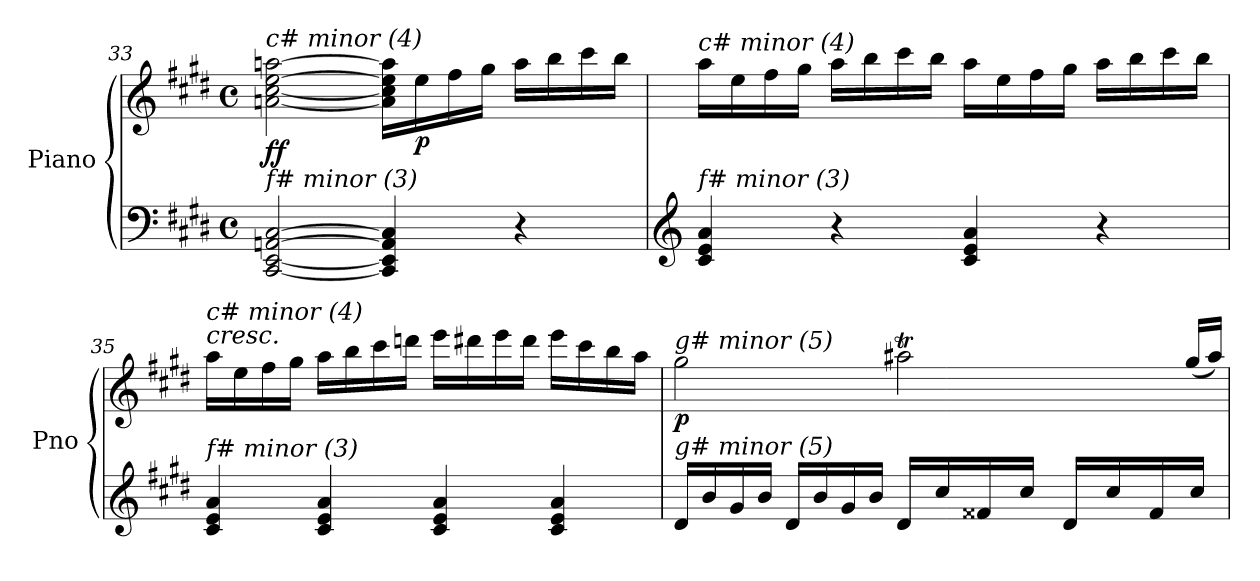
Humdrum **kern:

**kern	**kern	**dynam
*part1	*part1	*part1
*staff2	*staff1	*staff1/2
*I"Piano	*	*
*I'Pno	*	*
*clefF4	*clefG2	*
*k[f#c#g#d#]	*k[f#c#g#d#]	*
*M4/4	*M4/4	*
*met(c)	*met(c)	*
=33	=33	=33
!	!LO:TX:i:t=c# minor (4)	!
!LO:TX:i:t=f# minor (3)	!	!
!	!	!LO:DY:b
[2CC#/ [2EE/ [2AAn/ [2C#/	[2an\ [2cc#\ [2ee\ [2aan\	ff
4CC#/] 4EE/] 4AA/] 4C#/]	16a\] 16cc#\] 16ee\] 16aa\]LL	.
!	!	!LO:DY:b
.	16ee\	p
.	16ff#\	.
.	16gg#\JJ	.
4r	16aa\LL	.
.	16bb\	.
.	16ccc#\	.
.	16bb\JJ	.
=34	=34	=34
*clefG2	*	*
!	!LO:TX:i:t=c# minor (4)	!
!LO:TX:i:t=f# minor (3)	!	!
4c#/ 4e/ 4a/	16aa\LL	.
.	16ee\	.
.	16ff#\	.
.	16gg#\JJ	.
4r	16aa\LL	.
.	16bb\	.
.	16ccc#\	.
.	16bb\JJ	.
4c#/ 4e/ 4a/	16aa\LL	.
.	16ee\	.
.	16ff#\	.
.	16gg#\JJ	.
4r	16aa\LL	.
.	16bb\	.
.	16ccc#\	.
.	16bb\JJ	.
!!LO:LB:g=z
=35	=35	=35
!	!LO:TX:a:i:t=cresc.	!
!	!LO:TX:i:t=c# minor (4)	!
!LO:TX:i:t=f# minor (3)	!	!
4c#/ 4e/ 4a/	16aa\LL	.
.	16ee\	.
.	16ff#\	.
.	16gg#\JJ	.
4c#/ 4e/ 4a/	16aa\LL	.
.	16bb\	.
.	16ccc#\	.
.	16dddn\JJ	.
4c#/ 4e/ 4a/	16eee\LL	.
.	16ddd#X\	.
.	16eee\	.
.	16ddd#\JJ	.
4c#/ 4e/ 4a/	16eee\LL	.
.	16ccc#\	.
.	16bb\	.
.	16aa\JJ	.
=36	=36	=36
*^	*^	*
!	!	!LO:TX:i:t=g# minor (5)	!	!
!LO:TX:i:t=g# minor (5)	!	!	!	!
!	!	!	!	!LO:DY:b
2ryy	16d#/LL	2gg#\	2ryy	p
.	16b/	.	.	.
.	16g#/	.	.	.
.	16b/JJ	.	.	.
.	16d#/LL	.	.	.
.	16b/	.	.	.
.	16g#/	.	.	.
.	16b/JJ	.	.	.
*	*	*	*Xtuplet	*
2ryy	16d#/LL	2aa#Xt\	30ryy	.
.	.	.	30bb!yy	.
.	16cc#/	.	.	.
.	.	.	30aa#!yy	.
.	.	.	30bb!yy	.
.	16f##X/	.	.	.
.	.	.	30aa#!yy	.
.	.	.	30bb!yy	.
.	16cc#/JJ	.	.	.
.	.	.	30aa#!yy	.
.	.	.	30bb!yy	.
.	16d#/LL	.	.	.
.	.	.	30aa#!yy	.
.	.	.	30bb!yy	.
.	16cc#/	.	.	.
.	.	.	30aa#!yy	.
.	.	.	30bbTTT!yy	.
.	16f##/	.	.	.
.	.	.	30aa#!yy	.
.	.	.	(30gg#/LL	.
.	16cc#/JJ	.	.	.
.	.	.	30aa#/JJ)	.
*v	*v	*	*	*
*	*v	*v	*
=	=	=
*-	*-	*-
